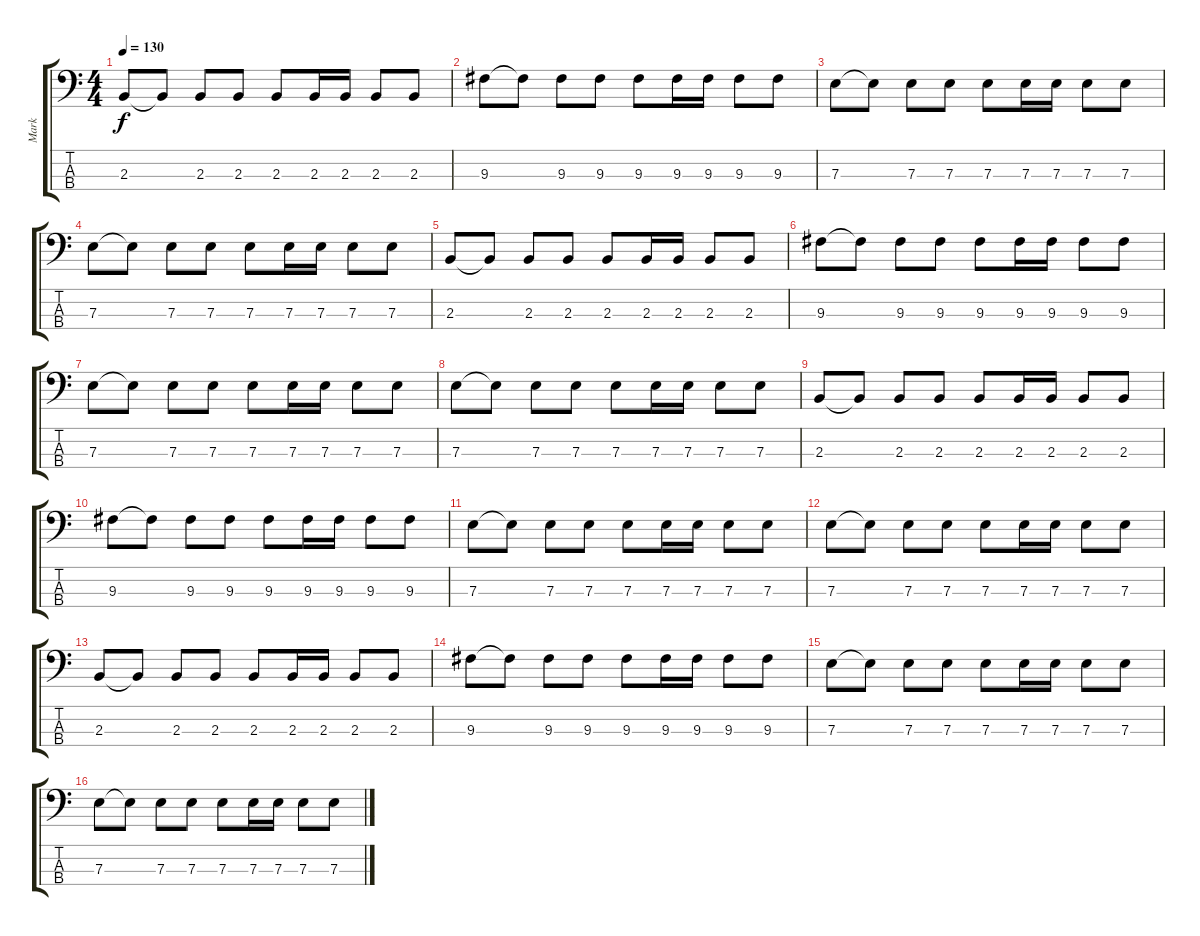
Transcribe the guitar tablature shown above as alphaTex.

\track ("Mark" "Mark") {instrument electricbasspick}
\staff {score tabs}
\tuning (G2 D2 A1 E1) {hide}
\ts (4 4)
\tempo 130
\clef f4
\ks c
2.3.8{dy f volume 16} 2.3{t}.8 2.3.8 2.3.8 2.3.8 2.3.16 2.3.16 2.3.8 2.3.8 |
9.3.8 9.3{t}.8 9.3.8 9.3.8 9.3.8 9.3.16 9.3.16 9.3.8 9.3.8 |
7.3.8 7.3{t}.8 7.3.8 7.3.8 7.3.8 7.3.16 7.3.16 7.3.8 7.3.8 |
7.3.8 7.3{t}.8 7.3.8 7.3.8 7.3.8 7.3.16 7.3.16 7.3.8 7.3.8 |
2.3.8{volume 16} 2.3{t}.8 2.3.8 2.3.8 2.3.8 2.3.16 2.3.16 2.3.8 2.3.8 |
9.3.8 9.3{t}.8 9.3.8 9.3.8 9.3.8 9.3.16 9.3.16 9.3.8 9.3.8 |
7.3.8 7.3{t}.8 7.3.8 7.3.8 7.3.8 7.3.16 7.3.16 7.3.8 7.3.8 |
7.3.8 7.3{t}.8 7.3.8 7.3.8 7.3.8 7.3.16 7.3.16 7.3.8 7.3.8 |
2.3.8 2.3{t}.8 2.3.8 2.3.8 2.3.8 2.3.16 2.3.16 2.3.8 2.3.8 |
9.3.8 9.3{t}.8 9.3.8 9.3.8 9.3.8 9.3.16 9.3.16 9.3.8 9.3.8 |
7.3.8 7.3{t}.8 7.3.8 7.3.8 7.3.8 7.3.16 7.3.16 7.3.8 7.3.8 |
7.3.8 7.3{t}.8 7.3.8 7.3.8 7.3.8 7.3.16 7.3.16 7.3.8 7.3.8 |
2.3.8 2.3{t}.8 2.3.8 2.3.8 2.3.8 2.3.16 2.3.16 2.3.8 2.3.8 |
9.3.8 9.3{t}.8 9.3.8 9.3.8 9.3.8 9.3.16 9.3.16 9.3.8 9.3.8 |
7.3.8 7.3{t}.8 7.3.8 7.3.8 7.3.8 7.3.16 7.3.16 7.3.8 7.3.8 |
7.3.8 7.3{t}.8 7.3.8 7.3.8 7.3.8 7.3.16 7.3.16 7.3.8 7.3.8
